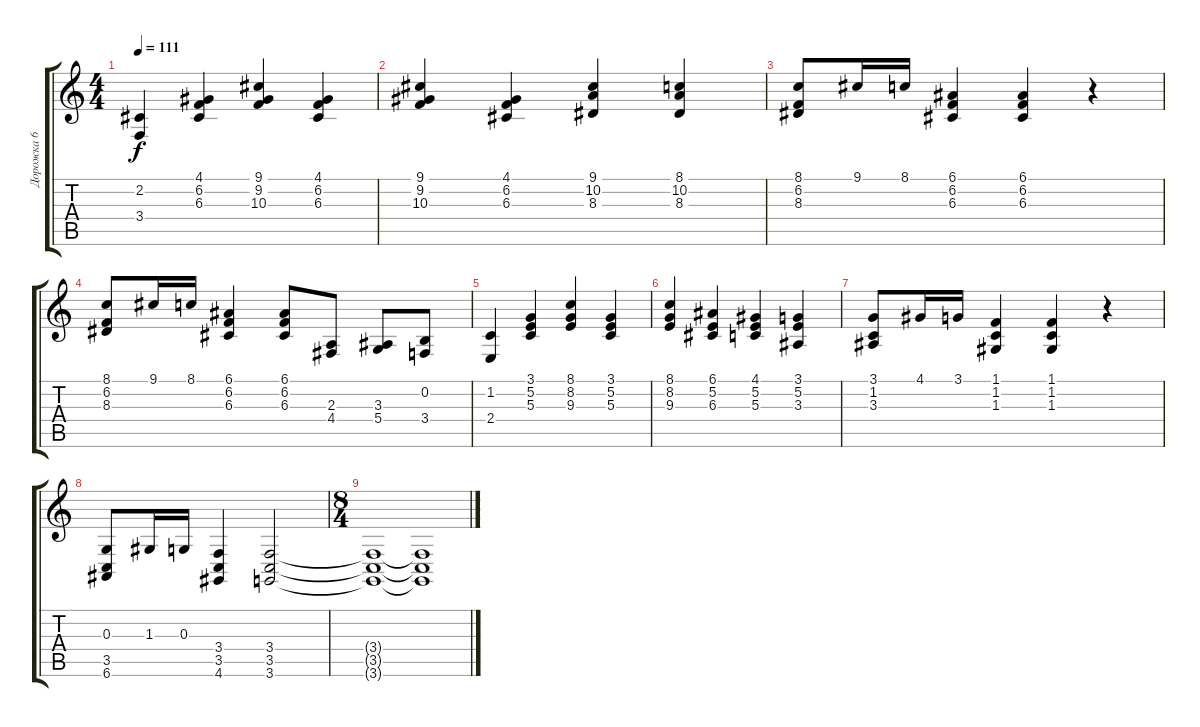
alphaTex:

\track ("Дорожка 6" "Дорожка 6") {instrument stringensemble1}
\staff {score tabs}
\tuning (E4 B3 G3 D3 A2 E2) {hide}
\ts (4 4)
\tempo 111
\clef g2
\ks c
(2.2 3.4).4{dy f} (4.1 6.2 6.3).4 (9.1 9.2 10.3).4 (4.1 6.2 6.3).4 |
(9.1 9.2 10.3).4 (4.1 6.2 6.3).4 (9.1 10.2 8.3).4 (8.1 10.2 8.3).4 |
(8.1 6.2 8.3).8 9.1.16 8.1.16 (6.1 6.2 6.3).4 (6.1 6.2 6.3).4 r.4 |
(8.1 6.2 8.3).8 9.1.16 8.1.16 (6.1 6.2 6.3).4 (6.1 6.2 6.3).8 (2.3 4.4).8 (3.3 5.4).8 (0.2 3.4).8 |
(1.2 2.4).4 (3.1 5.2 5.3).4 (8.1 8.2 9.3).4 (3.1 5.2 5.3).4 |
(8.1 8.2 9.3).4 (6.1 5.2 6.3).4 (4.1 5.2 5.3).4 (3.1 5.2 3.3).4 |
(3.1 1.2 3.3).8 4.1.16 3.1.16 (1.1 1.2 1.3).4 (1.1 1.2 1.3).4 r.4 |
(0.3 3.5 6.6).8 1.3.16 0.3.16 (3.4 3.5 4.6).4 (3.4 3.5 3.6).2 |
\ts (8 4)
(3.4{t} 3.5{t} 3.6{t}).1 (3.4{t} 3.5{t} 3.6{t}).1
